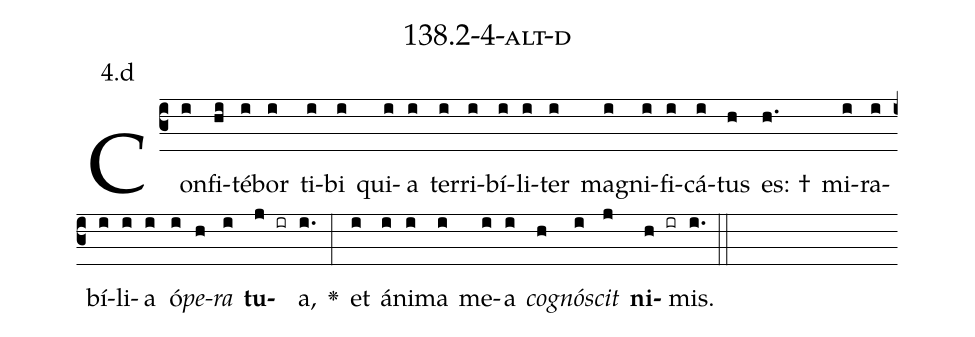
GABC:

name: 138.2-4-alt-d;
annotation: 4.d;
%%
(c3)Con(i)fi(hi)té(i)bor(i) ti(i)bi(i) qui(i)a(i) ter(i)ri(i)bí(i)li(i)ter(i) ma(i)gni(i)fi(i)cá(i)tus(h) es: †(h.) mi(i)ra(i)bí(i)li(i)a(i) ó(i)<i>pe</i>(h)<i>ra</i>(i) <b>tu</b>(j ir)a,(i.) <v>\greheightstar</v>(:) et(i) á(i)ni(i)ma(i) me(i)a(i) <i>co</i>(h)<i>gnó</i>(i)<i>scit</i>(j) <b>ni</b>(h ir)mis.(i.) (::)


%E(i) u(h) o(i) u(j) a(h) e.(i.) (::)
